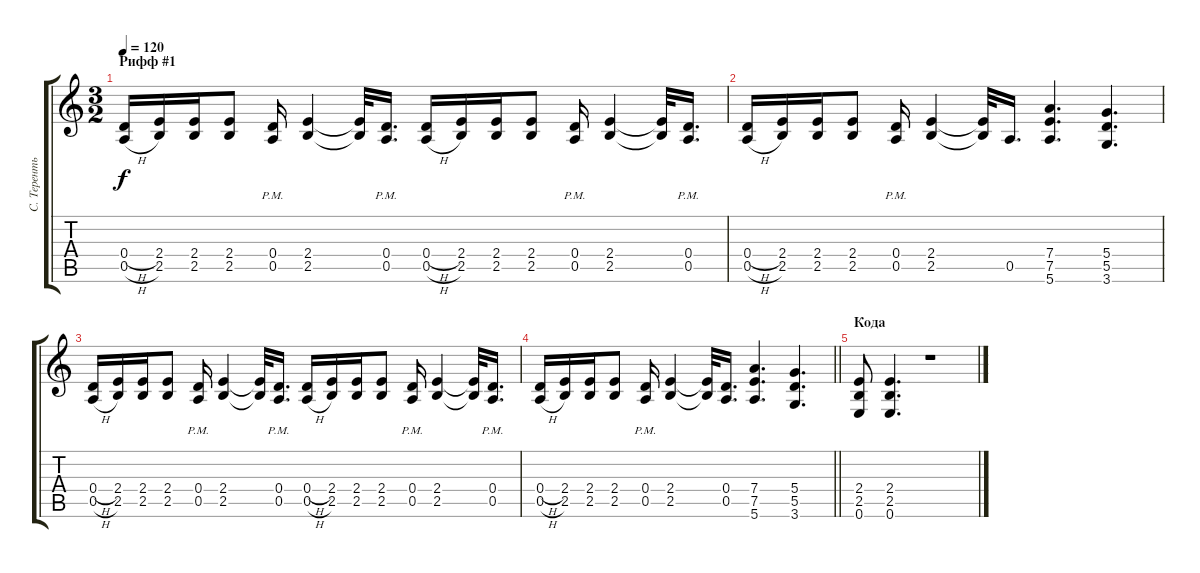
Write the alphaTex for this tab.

\track ("С. Терентьев" "С. Теренть") {instrument distortionguitar}
\staff {score tabs}
\tuning (E4 B3 G3 D3 A2 E2) {hide}
\ts (3 2)
\section ("" "Рифф #1")
\tempo 120
\clef g2
\ks c
(0.4{h} 0.5{h}).16{dy f} (2.4 2.5).16 (2.4 2.5).16 (2.4 2.5).8 (0.4{pm} 0.5{pm}).16 (2.4 2.5).4 (2.4{t} 2.5{t}).32 (0.4{pm} 0.5{pm}).16{d} (0.4{h} 0.5{h}).16 (2.4 2.5).16 (2.4 2.5).16 (2.4 2.5).8 (0.4{pm} 0.5{pm}).16 (2.4 2.5).4 (2.4{t} 2.5{t}).32 (0.4{pm} 0.5{pm}).16{d} |
(0.4{h} 0.5{h}).16 (2.4 2.5).16 (2.4 2.5).16 (2.4 2.5).8 (0.4{pm} 0.5{pm}).16 (2.4 2.5).4 (2.4{t} 2.5{t}).32 0.5.16{d} (7.4 7.5 5.6).4{d} (5.4 5.5 3.6).4{d} |
(0.4{h} 0.5{h}).16 (2.4 2.5).16 (2.4 2.5).16 (2.4 2.5).8 (0.4{pm} 0.5{pm}).16 (2.4 2.5).4 (2.4{t} 2.5{t}).32 (0.4{pm} 0.5{pm}).16{d} (0.4{h} 0.5{h}).16 (2.4 2.5).16 (2.4 2.5).16 (2.4 2.5).8 (0.4{pm} 0.5{pm}).16 (2.4 2.5).4 (2.4{t} 2.5{t}).32 (0.4{pm} 0.5{pm}).16{d} |
\barLineRight lightlight
(0.4{h} 0.5{h}).16 (2.4 2.5).16 (2.4 2.5).16 (2.4 2.5).8 (0.4{pm} 0.5{pm}).16 (2.4 2.5).4 (2.4{t} 2.5{t}).32 (0.4 0.5).16{d} (7.4 7.5 5.6).4{d} (5.4 5.5 3.6).4{d} |
\section ("" "Кода")
(2.4 2.5 0.6).8 (2.4 2.5 0.6).4{d} r.1
